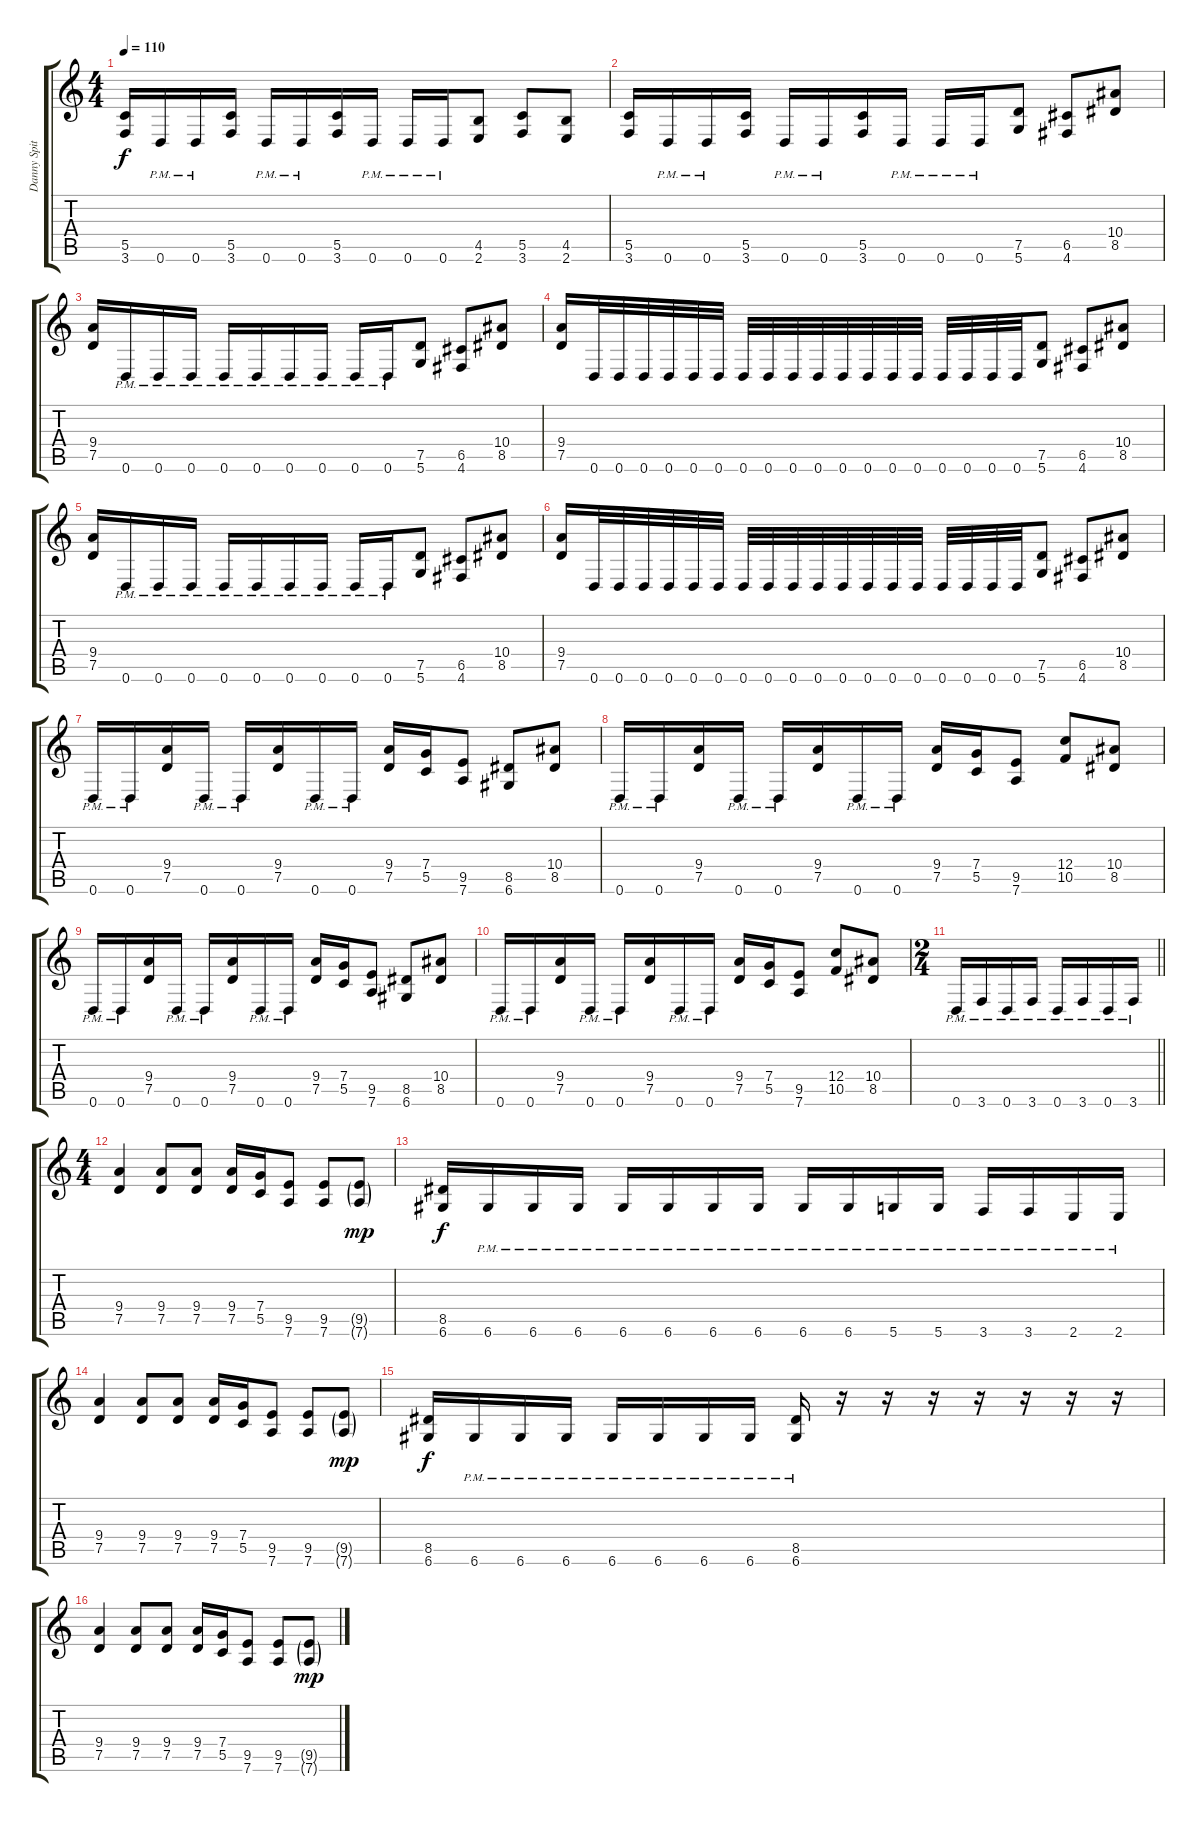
\track ("Danny Spitz" "Danny Spit") {instrument distortionguitar}
\staff {score tabs}
\tuning (D4 A3 F3 C3 G2 D2) {hide}
\ts (4 4)
\tempo 110
\clef g2
\ks c
(5.5 3.6).16{dy f} 0.6{pm}.16 0.6{pm}.16 (5.5 3.6).16 0.6{pm}.16 0.6{pm}.16 (5.5 3.6).16 0.6{pm}.16 0.6{pm}.16 0.6{pm}.16 (4.5 2.6).8 (5.5 3.6).8 (4.5 2.6).8 |
(5.5 3.6).16 0.6{pm}.16 0.6{pm}.16 (5.5 3.6).16 0.6{pm}.16 0.6{pm}.16 (5.5 3.6).16 0.6{pm}.16 0.6{pm}.16 0.6{pm}.16 (7.5 5.6).8 (6.5 4.6).8 (10.4 8.5).8 |
(9.4 7.5).16 0.6{pm}.16 0.6{pm}.16 0.6{pm}.16 0.6{pm}.16 0.6{pm}.16 0.6{pm}.16 0.6{pm}.16 0.6{pm}.16 0.6{pm}.16 (7.5 5.6).8 (6.5 4.6).8 (10.4 8.5).8 |
(9.4 7.5).16 0.6.32 0.6.32 0.6.32 0.6.32 0.6.32 0.6.32 0.6.32 0.6.32 0.6.32 0.6.32 0.6.32 0.6.32 0.6.32 0.6.32 0.6.32 0.6.32 0.6.32 0.6.32 (7.5 5.6).8 (6.5 4.6).8 (10.4 8.5).8 |
(9.4 7.5).16 0.6{pm}.16 0.6{pm}.16 0.6{pm}.16 0.6{pm}.16 0.6{pm}.16 0.6{pm}.16 0.6{pm}.16 0.6{pm}.16 0.6{pm}.16 (7.5 5.6).8 (6.5 4.6).8 (10.4 8.5).8 |
(9.4 7.5).16 0.6.32 0.6.32 0.6.32 0.6.32 0.6.32 0.6.32 0.6.32 0.6.32 0.6.32 0.6.32 0.6.32 0.6.32 0.6.32 0.6.32 0.6.32 0.6.32 0.6.32 0.6.32 (7.5 5.6).8 (6.5 4.6).8 (10.4 8.5).8 |
0.6{pm}.16 0.6{pm}.16 (9.4 7.5).16 0.6{pm}.16 0.6{pm}.16 (9.4 7.5).16 0.6{pm}.16 0.6{pm}.16 (9.4 7.5).16 (7.4 5.5).16 (9.5 7.6).8 (8.5 6.6).8 (10.4 8.5).8 |
0.6{pm}.16 0.6{pm}.16 (9.4 7.5).16 0.6{pm}.16 0.6{pm}.16 (9.4 7.5).16 0.6{pm}.16 0.6{pm}.16 (9.4 7.5).16 (7.4 5.5).16 (9.5 7.6).8 (12.4 10.5).8 (10.4 8.5).8 |
0.6{pm}.16 0.6{pm}.16 (9.4 7.5).16 0.6{pm}.16 0.6{pm}.16 (9.4 7.5).16 0.6{pm}.16 0.6{pm}.16 (9.4 7.5).16 (7.4 5.5).16 (9.5 7.6).8 (8.5 6.6).8 (10.4 8.5).8 |
0.6{pm}.16 0.6{pm}.16 (9.4 7.5).16 0.6{pm}.16 0.6{pm}.16 (9.4 7.5).16 0.6{pm}.16 0.6{pm}.16 (9.4 7.5).16 (7.4 5.5).16 (9.5 7.6).8 (12.4 10.5).8 (10.4 8.5).8 |
\ts (2 4)
\barLineRight lightlight
0.6{pm}.16 3.6{pm}.16 0.6{pm}.16 3.6{pm}.16 0.6{pm}.16 3.6{pm}.16 0.6{pm}.16 3.6{pm}.16 |
\ts (4 4)
(9.4 7.5).4 (9.4 7.5).8 (9.4 7.5).8 (9.4 7.5).16 (7.4 5.5).16 (9.5 7.6).8 (9.5 7.6).8 (9.5{g} 7.6{g}).8{dy mp} |
(8.5 6.6).16{dy f} 6.6{pm}.16 6.6{pm}.16 6.6{pm}.16 6.6{pm}.16 6.6{pm}.16 6.6{pm}.16 6.6{pm}.16 6.6{pm}.16 6.6{pm}.16 5.6{pm}.16 5.6{pm}.16 3.6{pm}.16 3.6{pm}.16 2.6{pm}.16 2.6{pm}.16 |
(9.4 7.5).4 (9.4 7.5).8 (9.4 7.5).8 (9.4 7.5).16 (7.4 5.5).16 (9.5 7.6).8 (9.5 7.6).8 (9.5{g} 7.6{g}).8{dy mp} |
(8.5 6.6).16{dy f} 6.6{pm}.16 6.6{pm}.16 6.6{pm}.16 6.6{pm}.16 6.6{pm}.16 6.6{pm}.16 6.6{pm}.16 (8.5 6.6{pm}).16 r.16 r.16 r.16 r.16 r.16 r.16 r.16 |
(9.4 7.5).4 (9.4 7.5).8 (9.4 7.5).8 (9.4 7.5).16 (7.4 5.5).16 (9.5 7.6).8 (9.5 7.6).8 (9.5{g} 7.6{g}).8{dy mp}
